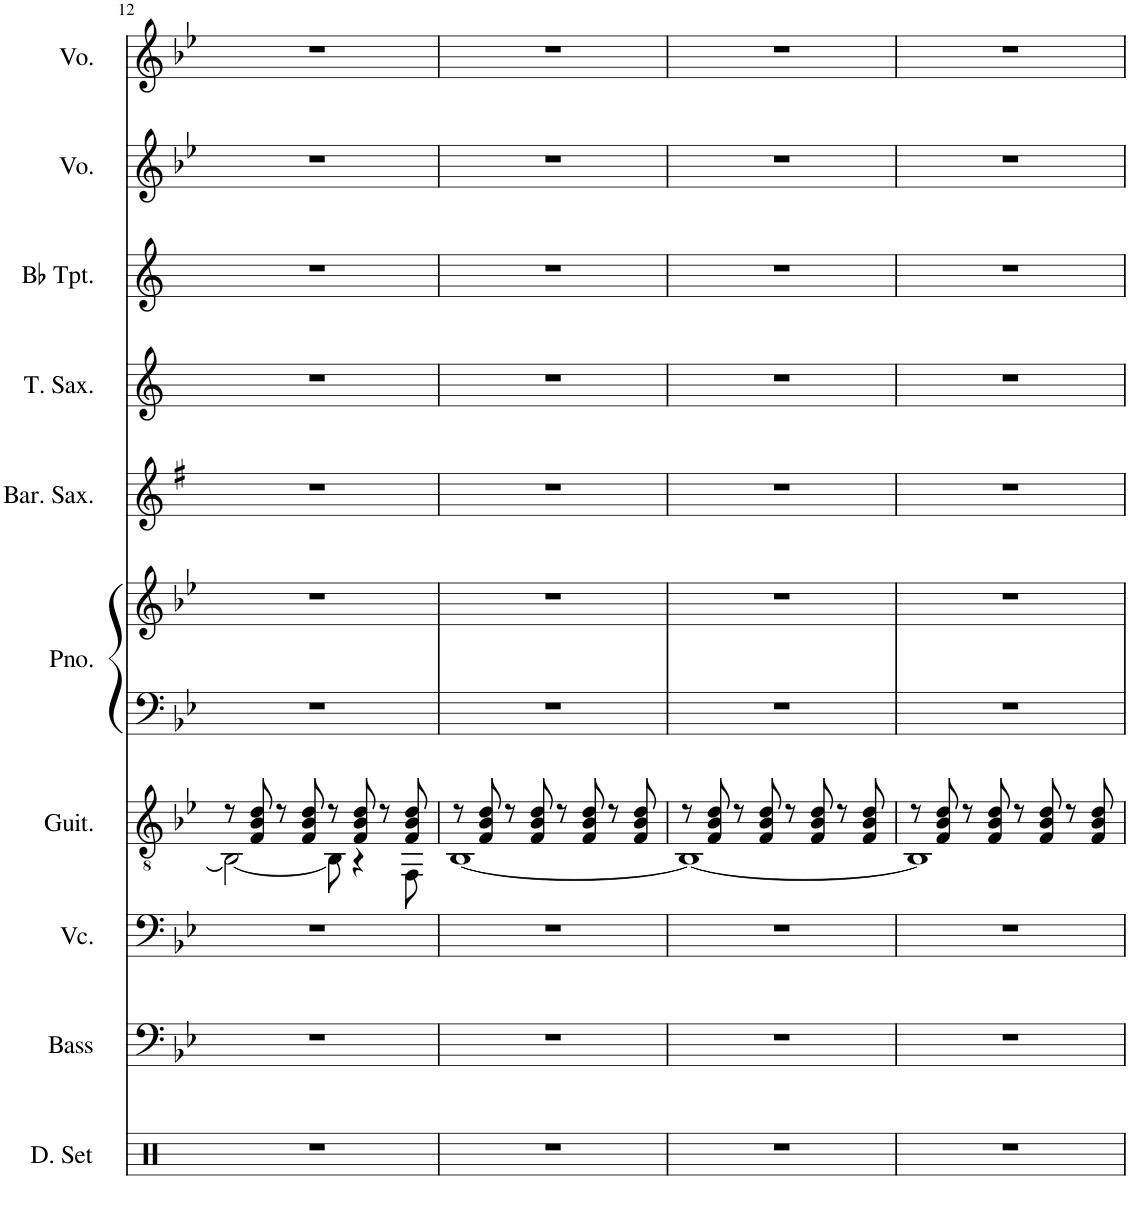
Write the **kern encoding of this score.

**kern	**kern	**kern	**kern	**kern	**kern	**kern	**kern	**kern	**kern	**kern
*part10	*part9	*part8	*part7	*part6	*part6	*part5	*part4	*part3	*part2	*part1
*staff11	*staff10	*staff9	*staff8	*staff7	*staff6	*staff5	*staff4	*staff3	*staff2	*staff1
*I"Drumset	*I"Acoustic Bass	*I"Violoncello	*I"Acoustic Guitar	*I"Piano	*	*I"Baritone Saxophone	*I"Tenor Saxophone	*I"Bb Trumpet	*I"Voice	*I"Voice
*I'D. Set	*I'Bass	*I'Vc.	*I'Guit.	*I'Pno.	*	*I'Bar. Sax.	*I'T. Sax.	*I'Bb Tpt.	*I'Vo.	*I'Vo.
!!LO:PB:g=z
*clefX	*clefF4	*clefF4	*clefGv2	*clefF4	*clefG2	*clefG2	*clefG2	*clefG2	*clefG2	*clefG2
*	*Trd7c12	*	*	*	*	*Trd12c21	*Trd8c14	*Trd1c2	*	*
*k[]	*k[b-e-]	*k[b-e-]	*k[b-e-]	*k[b-e-]	*k[b-e-]	*k[f#]	*k[]	*k[]	*k[b-e-]	*k[b-e-]
*M4/4	*M4/4	*M4/4	*M4/4	*M4/4	*M4/4	*M4/4	*M4/4	*M4/4	*M4/4	*M4/4
=12	=12	=12	=12	=12	=12	=12	=12	=12	=12	=12
*	*	*	*^	*	*	*	*	*	*	*
1r	1r	1r	8r	2BB-\_	1r	1r	1r	1r	1r	1r	1r
.	.	.	8F/ 8B-/ 8d/	.	.	.	.	.	.	.	.
.	.	.	8r	.	.	.	.	.	.	.	.
.	.	.	8F/ 8B-/ 8d/	.	.	.	.	.	.	.	.
.	.	.	8r	8BB-\]	.	.	.	.	.	.	.
.	.	.	8F/ 8B-/ 8d/	4r	.	.	.	.	.	.	.
.	.	.	8r	.	.	.	.	.	.	.	.
.	.	.	8F/ 8B-/ 8d/	8FF\	.	.	.	.	.	.	.
=13	=13	=13	=13	=13	=13	=13	=13	=13	=13	=13	=13
1r	1r	1r	8r	[1BB-	1r	1r	1r	1r	1r	1r	1r
.	.	.	8F/ 8B-/ 8d/	.	.	.	.	.	.	.	.
.	.	.	8r	.	.	.	.	.	.	.	.
.	.	.	8F/ 8B-/ 8d/	.	.	.	.	.	.	.	.
.	.	.	8r	.	.	.	.	.	.	.	.
.	.	.	8F/ 8B-/ 8d/	.	.	.	.	.	.	.	.
.	.	.	8r	.	.	.	.	.	.	.	.
.	.	.	8F/ 8B-/ 8d/	.	.	.	.	.	.	.	.
=14	=14	=14	=14	=14	=14	=14	=14	=14	=14	=14	=14
1r	1r	1r	8r	1BB-_	1r	1r	1r	1r	1r	1r	1r
.	.	.	8F/ 8B-/ 8d/	.	.	.	.	.	.	.	.
.	.	.	8r	.	.	.	.	.	.	.	.
.	.	.	8F/ 8B-/ 8d/	.	.	.	.	.	.	.	.
.	.	.	8r	.	.	.	.	.	.	.	.
.	.	.	8F/ 8B-/ 8d/	.	.	.	.	.	.	.	.
.	.	.	8r	.	.	.	.	.	.	.	.
.	.	.	8F/ 8B-/ 8d/	.	.	.	.	.	.	.	.
=15	=15	=15	=15	=15	=15	=15	=15	=15	=15	=15	=15
1r	1r	1r	8r	1BB-]	1r	1r	1r	1r	1r	1r	1r
.	.	.	8F/ 8B-/ 8d/	.	.	.	.	.	.	.	.
.	.	.	8r	.	.	.	.	.	.	.	.
.	.	.	8F/ 8B-/ 8d/	.	.	.	.	.	.	.	.
.	.	.	8r	.	.	.	.	.	.	.	.
.	.	.	8F/ 8B-/ 8d/	.	.	.	.	.	.	.	.
.	.	.	8r	.	.	.	.	.	.	.	.
.	.	.	8F/ 8B-/ 8d/	.	.	.	.	.	.	.	.
*	*	*	*v	*v	*	*	*	*	*	*	*
=	=	=	=	=	=	=	=	=	=	=
*-	*-	*-	*-	*-	*-	*-	*-	*-	*-	*-
